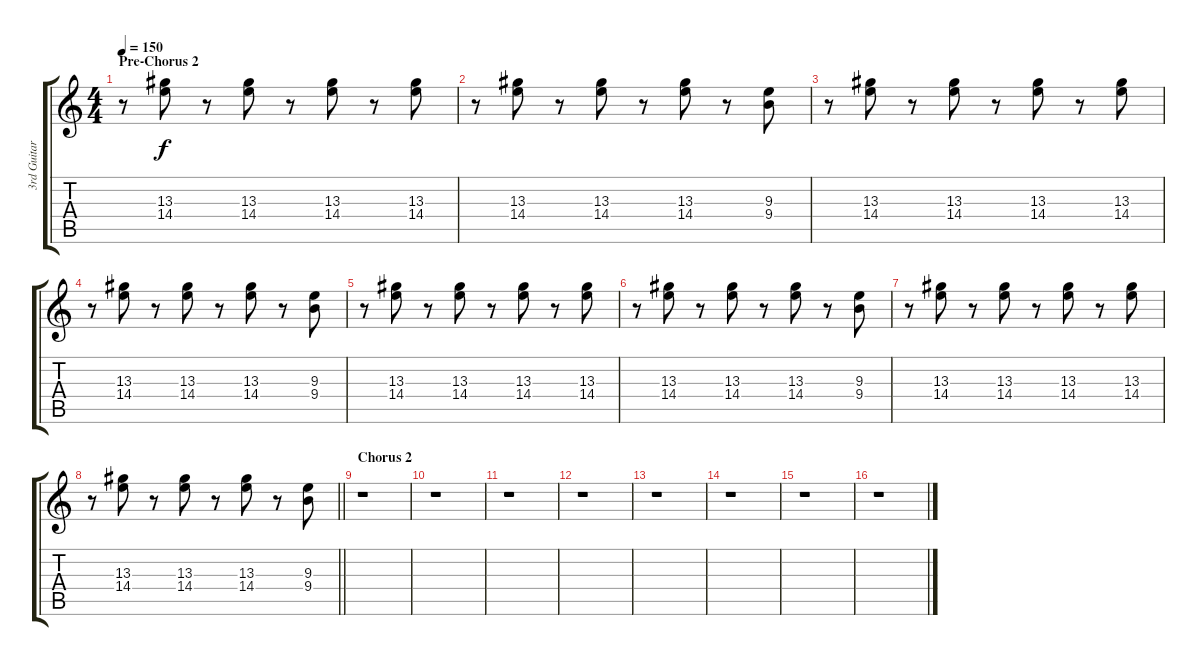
\track ("3rd Guitar" "3rd Guitar") {instrument overdrivenguitar}
\staff {score tabs}
\tuning (E4 B3 G3 D3 A2 E2) {hide}
\ts (4 4)
\section ("" "Pre-Chorus 2")
\tempo 150
\clef g2
\ks c
r.8{dy f} (13.3 14.4).8 r.8 (13.3 14.4).8 r.8 (13.3 14.4).8 r.8 (13.3 14.4).8 |
r.8 (13.3 14.4).8 r.8 (13.3 14.4).8 r.8 (13.3 14.4).8 r.8 (9.3 9.4).8 |
r.8 (13.3 14.4).8 r.8 (13.3 14.4).8 r.8 (13.3 14.4).8 r.8 (13.3 14.4).8 |
r.8 (13.3 14.4).8 r.8 (13.3 14.4).8 r.8 (13.3 14.4).8 r.8 (9.3 9.4).8 |
r.8 (13.3 14.4).8 r.8 (13.3 14.4).8 r.8 (13.3 14.4).8 r.8 (13.3 14.4).8 |
r.8 (13.3 14.4).8 r.8 (13.3 14.4).8 r.8 (13.3 14.4).8 r.8 (9.3 9.4).8 |
r.8 (13.3 14.4).8 r.8 (13.3 14.4).8 r.8 (13.3 14.4).8 r.8 (13.3 14.4).8 |
\barLineRight lightlight
r.8 (13.3 14.4).8 r.8 (13.3 14.4).8 r.8 (13.3 14.4).8 r.8 (9.3 9.4).8 |
\section ("" "Chorus 2")
r.1 |
r.1 |
r.1 |
r.1 |
r.1 |
r.1 |
r.1 |
r.1
